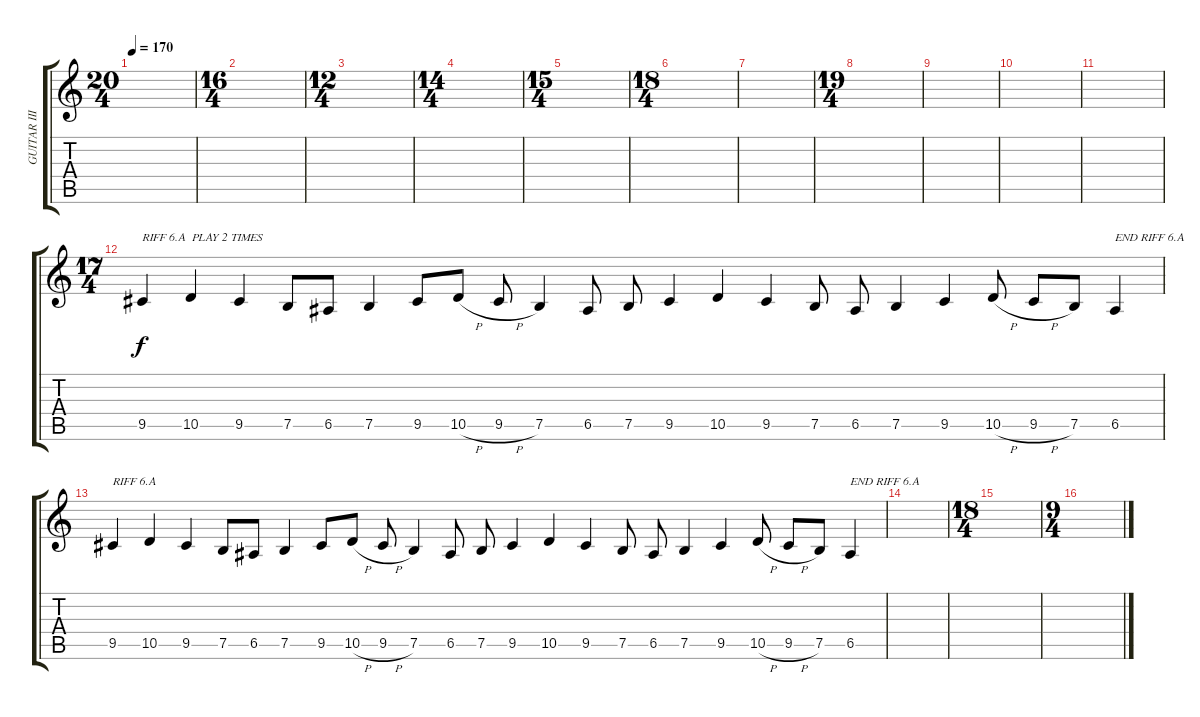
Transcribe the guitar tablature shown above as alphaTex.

\track ("GUITAR III" "GUITAR III") {instrument distortionguitar}
\staff {score tabs}
\tuning (B3 Gb3 D3 A2 E2 B1) {hide}
\ts (20 4)
\tempo 170
\clef g2
\ks c
|
\ts (16 4)
|
\ts (12 4)
|
\ts (14 4)
|
\ts (15 4)
|
\ts (18 4)
|
|
\ts (19 4)
|
|
|
|
\ts (17 4)
9.5.4{txt "RIFF 6.A  PLAY 2 TIMES"} 10.5.4 9.5.4 7.5.8 6.5.8 7.5.4 9.5.8 10.5{h}.8 9.5{h}.8 7.5.4 6.5.8 7.5.8 9.5.4 10.5.4 9.5.4 7.5.8 6.5.8 7.5.4 9.5.4 10.5{h}.8 9.5{h}.8 7.5.8 6.5.4{txt "END RIFF 6.A"} |
9.5.4{txt "RIFF 6.A  "} 10.5.4 9.5.4 7.5.8 6.5.8 7.5.4 9.5.8 10.5{h}.8 9.5{h}.8 7.5.4 6.5.8 7.5.8 9.5.4 10.5.4 9.5.4 7.5.8 6.5.8 7.5.4 9.5.4 10.5{h}.8 9.5{h}.8 7.5.8 6.5.4{txt "END RIFF 6.A"} |
|
\ts (18 4)
|
\ts (9 4)
